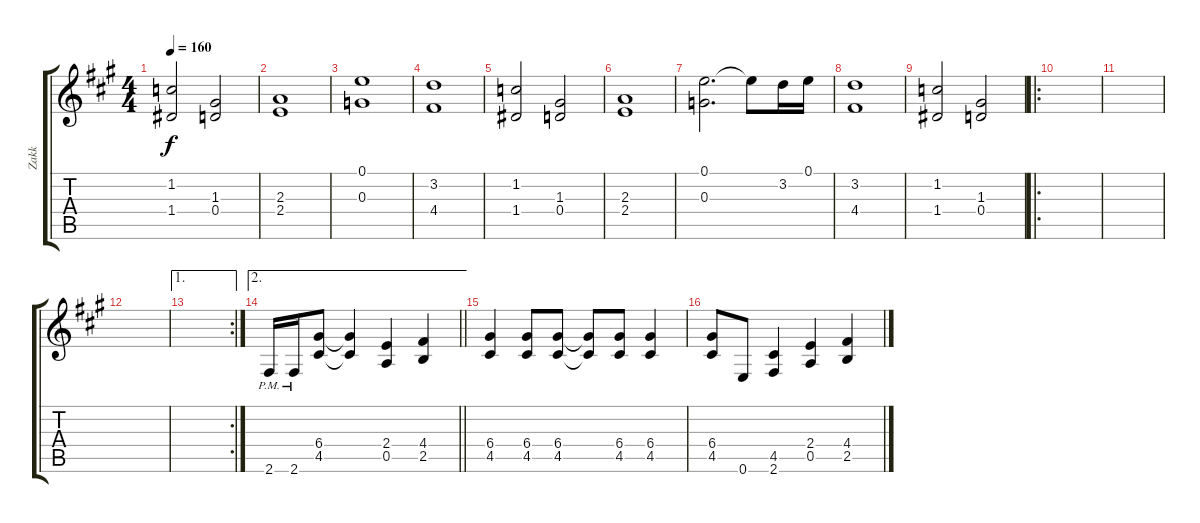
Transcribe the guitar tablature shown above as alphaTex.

\track ("Zakk" "Zakk") {instrument overdrivenguitar}
\staff {score tabs}
\tuning (E4 B3 G3 D3 A2 E2) {hide}
\ts (4 4)
\tempo 160
\clef g2
\ks a
(1.2 1.4).2{dy f} (1.3 0.4).2 |
(2.3 2.4).1{volume 16 instrument stringensemble1} |
(0.1 0.3).1 |
(3.2 4.4).1 |
(1.2 1.4).2 (1.3 0.4).2 |
(2.3 2.4).1{volume 16 instrument stringensemble1} |
(0.1 0.3).2{d} 0.1{t}.8 3.2.16 0.1.16 |
(3.2 4.4).1 |
(1.2 1.4).2 (1.3 0.4).2 |
\ro
|
|
|
\ae 1
\rc 2
|
\ae 2
\barLineRight lightlight
2.6{pm}.16{volume 16 instrument overdrivenguitar} 2.6{pm}.16 (6.4 4.5).8 (6.4{t} 4.5{t}).4 (2.4 0.5).4 (4.4 2.5).4 |
(6.4 4.5).4 (6.4 4.5).8 (6.4 4.5).8 (6.4{t} 4.5{t}).8 (6.4 4.5).8 (6.4 4.5).4 |
(6.4 4.5).8 0.6.8 (4.5 2.6).4 (2.4 0.5).4 (4.4 2.5).4
